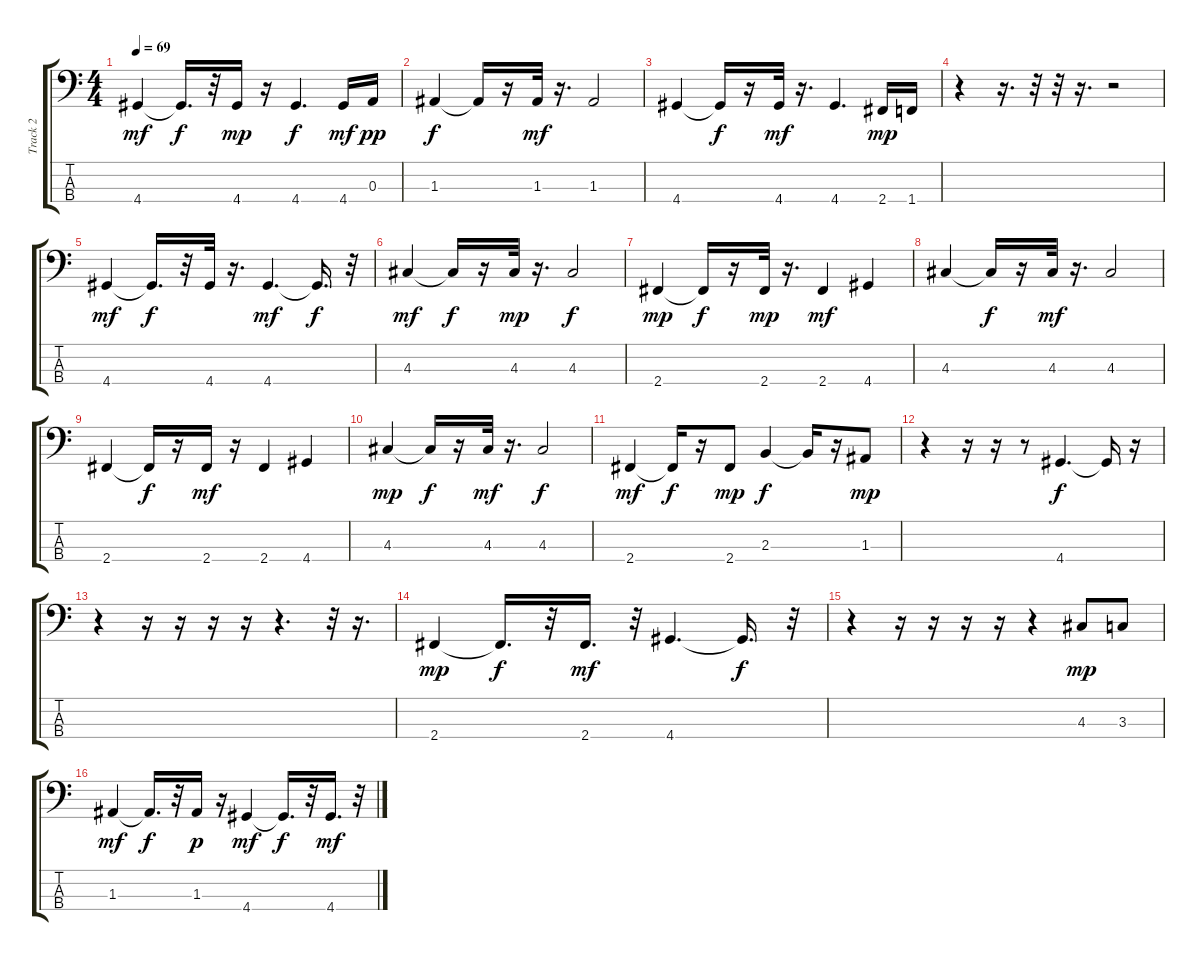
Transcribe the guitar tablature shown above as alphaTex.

\track ("Track 2" "Track 2") {instrument electricbassfinger}
\staff {score tabs}
\tuning (G2 D2 A1 E1) {hide}
\ts (4 4)
\tempo 69
\clef f4
\ks c
4.4.4{dy mf} 4.4{t}.16{d dy f} r.32 4.4.16{dy mp} r.16 4.4.4{d dy f} 4.4.16{dy mf} 0.3.16{dy pp} |
1.3.4{dy f} 1.3{t}.16 r.16 1.3.32{dy mf} r.16{d} 1.3.2 |
4.4.4 4.4{t}.16{dy f} r.16 4.4.32{dy mf} r.16{d} 4.4.4{d} 2.4.16{dy mp} 1.4.16 |
r.4 r.16{d} r.32 r.32 r.16{d} r.2 |
4.4.4{dy mf} 4.4{t}.16{d dy f} r.32 4.4.32 r.16{d} 4.4.4{d dy mf} 4.4{t}.16{d dy f} r.32 |
4.3.4{dy mf} 4.3{t}.16{dy f} r.16 4.3.32{dy mp} r.16{d} 4.3.2{dy f} |
2.4.4{dy mp} 2.4{t}.16{dy f} r.16 2.4.32{dy mp} r.16{d} 2.4.4{dy mf} 4.4.4 |
4.3.4 4.3{t}.16{dy f} r.16 4.3.32{dy mf} r.16{d} 4.3.2 |
2.4.4 2.4{t}.16{dy f} r.16 2.4.16{dy mf} r.16 2.4.4 4.4.4 |
4.3.4{dy mp} 4.3{t}.16{dy f} r.16 4.3.32{dy mf} r.16{d} 4.3.2{dy f} |
2.4.4{dy mf} 2.4{t}.16{dy f} r.16 2.4.8{dy mp} 2.3.4{dy f} 2.3{t}.16 r.16 1.3.8{dy mp} |
r.4 r.16 r.16 r.8 4.4.4{d dy f} 4.4{t}.16 r.16 |
r.4 r.16 r.16 r.16 r.16 r.4{d} r.32 r.16{d} |
2.4.4{dy mp} 2.4{t}.16{d dy f} r.32 2.4.16{d dy mf} r.32 4.4.4{d} 4.4{t}.16{d dy f} r.32 |
r.4 r.16 r.16 r.16 r.16 r.4 4.3.8{dy mp} 3.3.8 |
1.3.4{dy mf} 1.3{t}.16{d dy f} r.32 1.3.16{dy p} r.16 4.4.4{dy mf} 4.4{t}.16{d dy f} r.32 4.4.16{d dy mf} r.32
